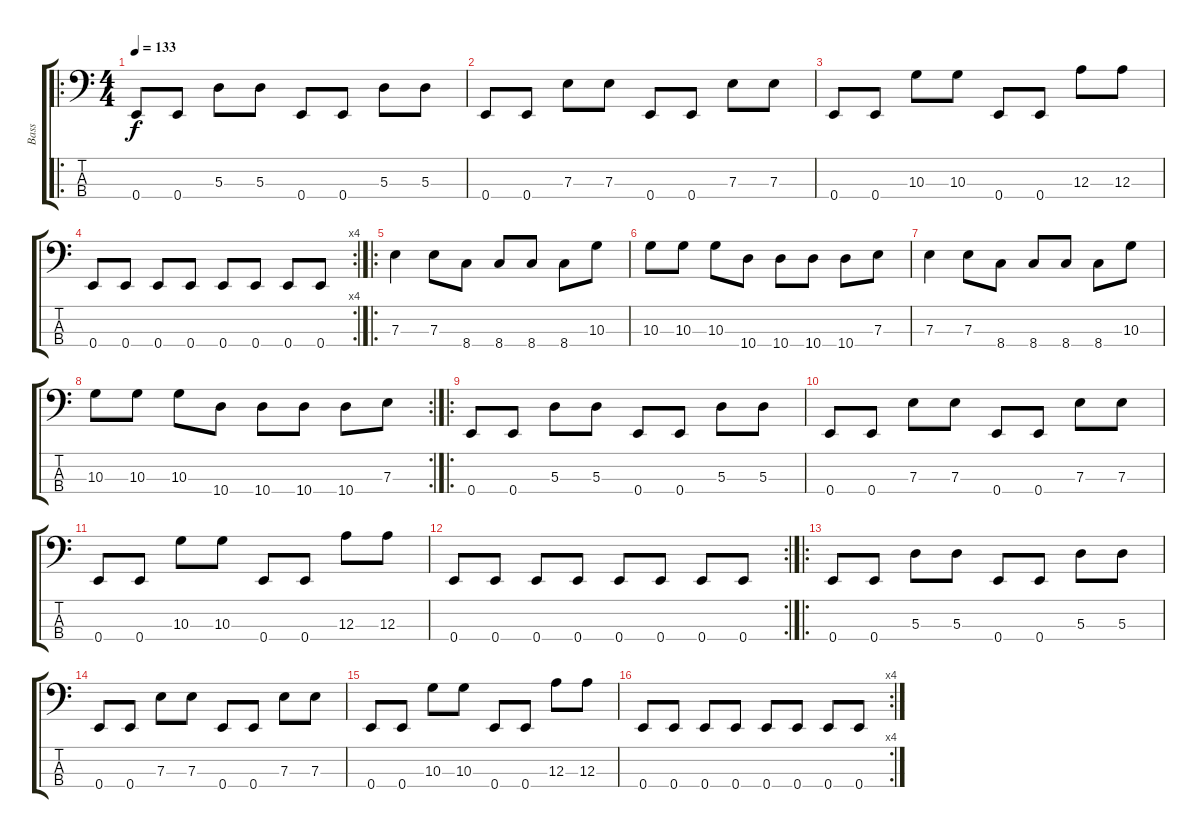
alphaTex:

\track ("Bass" "Bass") {instrument electricbasspick}
\staff {score tabs}
\tuning (G2 D2 A1 E1) {hide}
\ro
\ts (4 4)
\tempo 133
\clef f4
\ks c
0.4.8{dy f} 0.4.8 5.3.8 5.3.8 0.4.8 0.4.8 5.3.8 5.3.8 |
0.4.8 0.4.8 7.3.8 7.3.8 0.4.8 0.4.8 7.3.8 7.3.8 |
0.4.8 0.4.8 10.3.8 10.3.8 0.4.8 0.4.8 12.3.8 12.3.8 |
\rc 4
0.4.8 0.4.8 0.4.8 0.4.8 0.4.8 0.4.8 0.4.8 0.4.8 |
\ro
7.3.4 7.3.8 8.4.8 8.4.8 8.4.8 8.4.8 10.3.8 |
10.3.8 10.3.8 10.3.8 10.4.8 10.4.8 10.4.8 10.4.8 7.3.8 |
7.3.4 7.3.8 8.4.8 8.4.8 8.4.8 8.4.8 10.3.8 |
\rc 2
10.3.8 10.3.8 10.3.8 10.4.8 10.4.8 10.4.8 10.4.8 7.3.8 |
\ro
0.4.8 0.4.8 5.3.8 5.3.8 0.4.8 0.4.8 5.3.8 5.3.8 |
0.4.8 0.4.8 7.3.8 7.3.8 0.4.8 0.4.8 7.3.8 7.3.8 |
0.4.8 0.4.8 10.3.8 10.3.8 0.4.8 0.4.8 12.3.8 12.3.8 |
\rc 2
0.4.8 0.4.8 0.4.8 0.4.8 0.4.8 0.4.8 0.4.8 0.4.8 |
\ro
0.4.8 0.4.8 5.3.8 5.3.8 0.4.8 0.4.8 5.3.8 5.3.8 |
0.4.8 0.4.8 7.3.8 7.3.8 0.4.8 0.4.8 7.3.8 7.3.8 |
0.4.8 0.4.8 10.3.8 10.3.8 0.4.8 0.4.8 12.3.8 12.3.8 |
\rc 4
0.4.8 0.4.8 0.4.8 0.4.8 0.4.8 0.4.8 0.4.8 0.4.8
